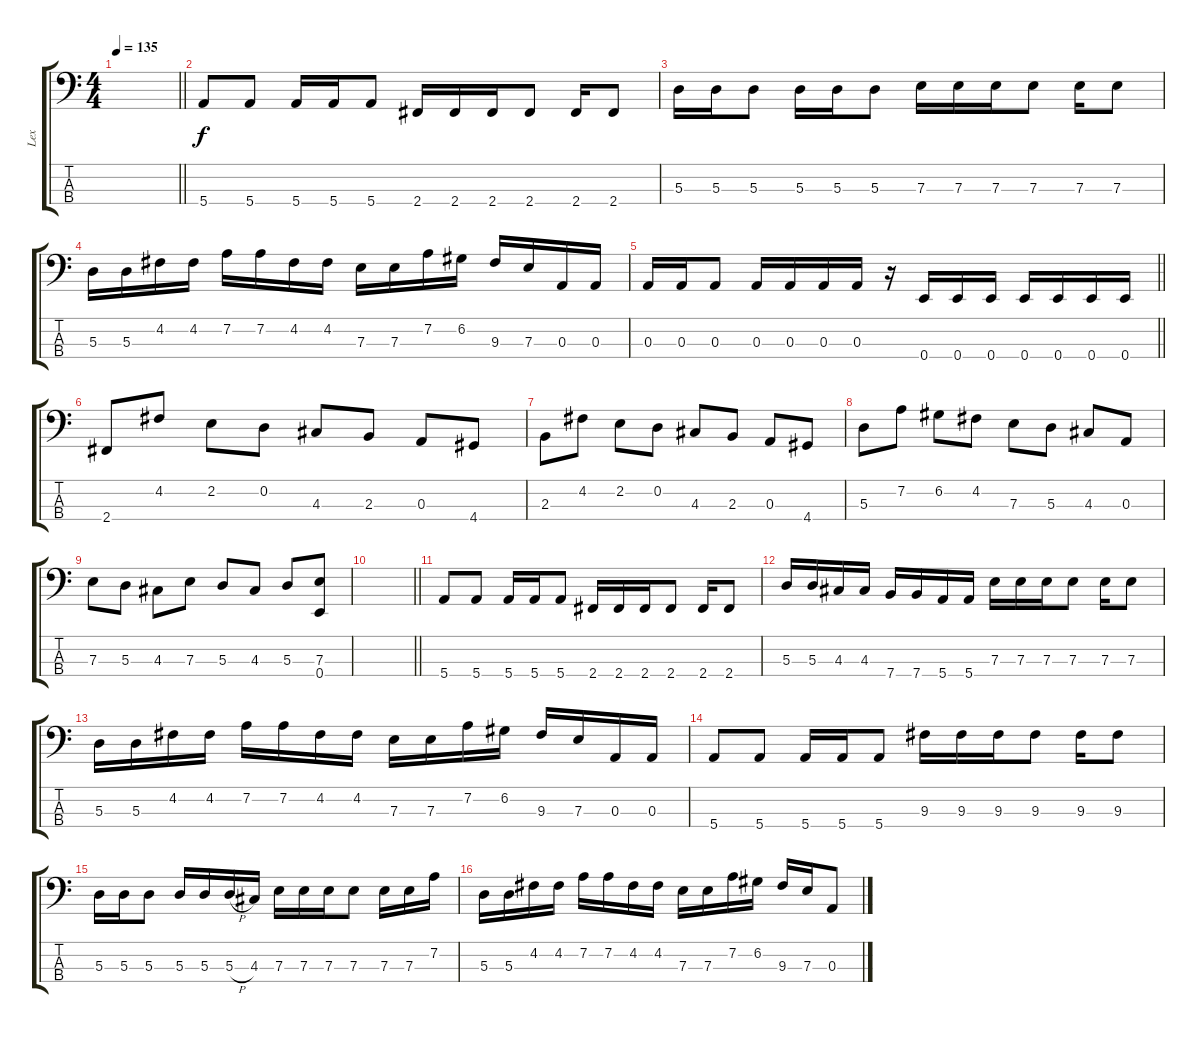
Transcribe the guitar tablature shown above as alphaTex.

\track ("Lex" "Lex") {instrument electricbasspick}
\staff {score tabs}
\tuning (G2 D2 A1 E1) {hide}
\ts (4 4)
\tempo 135
\clef f4
\barLineRight lightlight
\ks c
|
\section ("" "")
5.4.8 5.4.8 5.4.16 5.4.16 5.4.8 2.4.16 2.4.16 2.4.16 2.4.8 2.4.16 2.4.8 |
5.3.16 5.3.16 5.3.8 5.3.16 5.3.16 5.3.8 7.3.16 7.3.16 7.3.16 7.3.8 7.3.16 7.3.8 |
5.3.16 5.3.16 4.2.16 4.2.16 7.2.16 7.2.16 4.2.16 4.2.16 7.3.16 7.3.16 7.2.16 6.2.16 9.3.16 7.3.16 0.3.16 0.3.16 |
\barLineRight lightlight
0.3.16 0.3.16 0.3.8 0.3.16 0.3.16 0.3.16 0.3.16 r.16 0.4.16 0.4.16 0.4.16 0.4.16 0.4.16 0.4.16 0.4.16 |
\section ("" "")
2.4.8 4.2.8 2.2.8 0.2.8 4.3.8 2.3.8 0.3.8 4.4.8 |
2.3.8 4.2.8 2.2.8 0.2.8 4.3.8 2.3.8 0.3.8 4.4.8 |
5.3.8 7.2.8 6.2.8 4.2.8 7.3.8 5.3.8 4.3.8 0.3.8 |
7.3.8 5.3.8 4.3.8 7.3.8 5.3.8 4.3.8 5.3.8 (7.3 0.4).8 |
\barLineRight lightlight
|
\section ("" "")
5.4.8 5.4.8 5.4.16 5.4.16 5.4.8 2.4.16 2.4.16 2.4.16 2.4.8 2.4.16 2.4.8 |
5.3.16 5.3.16 4.3.16 4.3.16 7.4.16 7.4.16 5.4.16 5.4.16 7.3.16 7.3.16 7.3.16 7.3.8 7.3.16 7.3.8 |
5.3.16 5.3.16 4.2.16 4.2.16 7.2.16 7.2.16 4.2.16 4.2.16 7.3.16 7.3.16 7.2.16 6.2.16 9.3.16 7.3.16 0.3.16 0.3.16 |
5.4.8 5.4.8 5.4.16 5.4.16 5.4.8 9.3.16 9.3.16 9.3.16 9.3.8 9.3.16 9.3.8 |
5.3.16 5.3.16 5.3.8 5.3.16 5.3.16 5.3{h}.16 4.3.16 7.3.16 7.3.16 7.3.16 7.3.8 7.3.16 7.3.16 7.2.16 |
5.3.16 5.3.16 4.2.16 4.2.16 7.2.16 7.2.16 4.2.16 4.2.16 7.3.16 7.3.16 7.2.16 6.2.16 9.3.16 7.3.16 0.3.8
